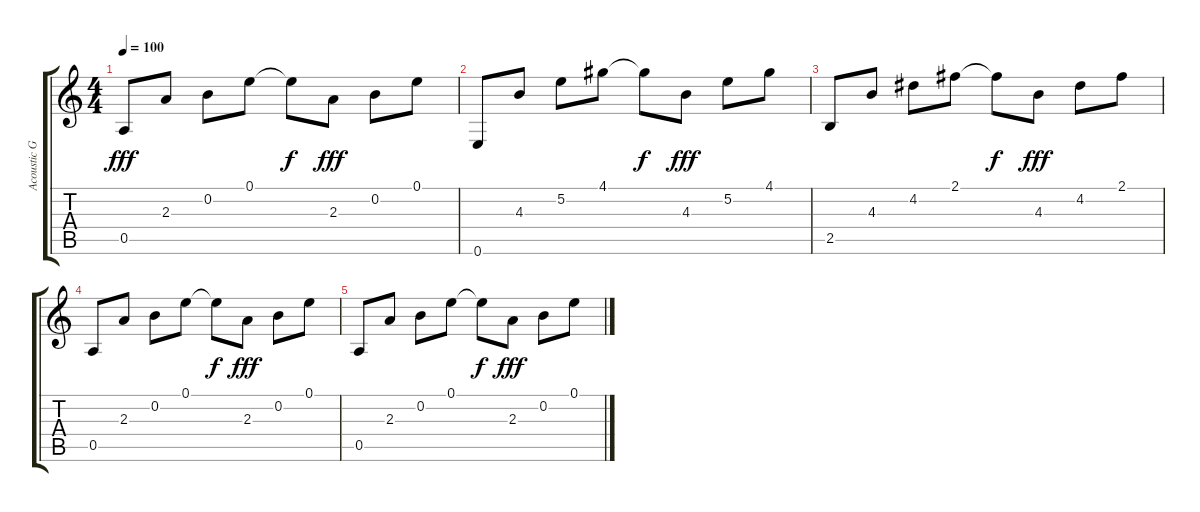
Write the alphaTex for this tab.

\track ("Acoustic Guitar" "Acoustic G") {instrument acousticguitarsteel}
\staff {score tabs}
\tuning (E4 B3 G3 D3 A2 E2) {hide}
\ts (4 4)
\tempo 100
\clef g2
\ks c
0.5.8{dy fff} 2.3.8 0.2.8 0.1.8 0.1{t}.8{dy f} 2.3.8{dy fff} 0.2.8 0.1.8 |
0.6.8 4.3.8 5.2.8 4.1.8 4.1{t}.8{dy f} 4.3.8{dy fff} 5.2.8 4.1.8 |
2.5.8 4.3.8 4.2.8 2.1.8 2.1{t}.8{dy f} 4.3.8{dy fff} 4.2.8 2.1.8 |
0.5.8 2.3.8 0.2.8 0.1.8 0.1{t}.8{dy f} 2.3.8{dy fff} 0.2.8 0.1.8 |
0.5.8 2.3.8 0.2.8 0.1.8 0.1{t}.8{dy f} 2.3.8{dy fff} 0.2.8 0.1.8
